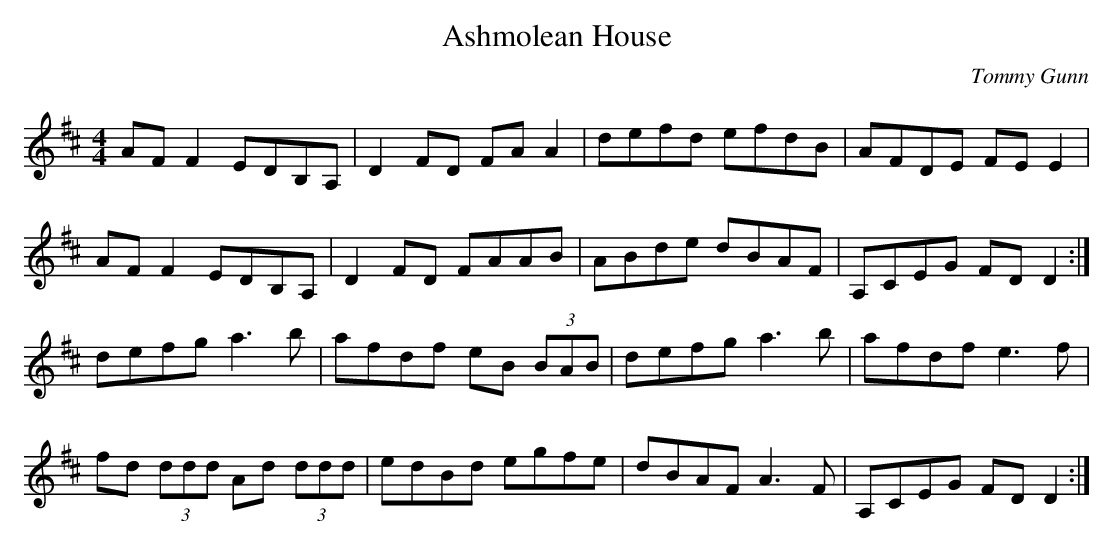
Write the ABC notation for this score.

X:1
T: Ashmolean House
C: Tommy Gunn
M: 4/4
L: 1/8
K: D
AF F2 EDB,A,|D2 FD FA A2|defd efdB | AFDE FE E2 |
AF F2 EDB,A,|D2 FD FAAB|ABde dBAF | A,CEG FD D2 :|
defg a3 b | afdf eB (3BAB | defg a3 b |afdf e3 f |
fd (3ddd Ad (3ddd |edBd egfe|dBAF A3 F|A,CEG FD D2 :|
